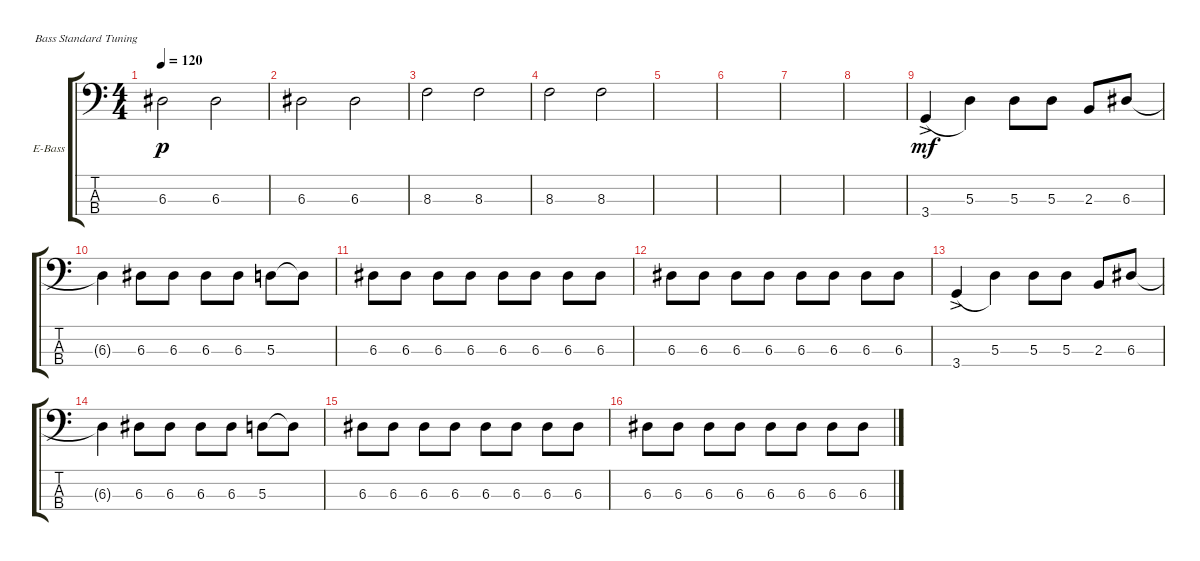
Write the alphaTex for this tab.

\defaultSystemsLayout 4
\bracketExtendMode groupsimilarinstruments
\firstSystemTrackNameOrientation horizontal
\otherSystemsTrackNameOrientation horizontal
\track ("Electric Bass" "E-Bass") {instrument electricbassfinger}
\staff {score tabs}
\tuning (G2 D2 A1 E1)
\ts (4 4)
\tempo 120
\clef f4
\ks c
6.3.2{dy p} 6.3.2 |
6.3.2 6.3.2 |
8.3.2 8.3.2 |
8.3.2 8.3.2 |
|
|
|
|
3.4{ac}.4{dy mf legatoorigin} 5.3.4 5.3.8 5.3.8 2.3.8 6.3.8 |
6.3{t}.4 6.3.8 6.3.8 6.3.8 6.3.8 5.3.8 5.3{t}.8 |
6.3.8 6.3.8 6.3.8 6.3.8 6.3.8 6.3.8 6.3.8 6.3.8 |
6.3.8 6.3.8 6.3.8 6.3.8 6.3.8 6.3.8 6.3.8 6.3.8 |
3.4{ac}.4{legatoorigin} 5.3.4 5.3.8 5.3.8 2.3.8 6.3.8 |
6.3{t}.4 6.3.8 6.3.8 6.3.8 6.3.8 5.3.8 5.3{t}.8 |
6.3.8 6.3.8 6.3.8 6.3.8 6.3.8 6.3.8 6.3.8 6.3.8 |
6.3.8 6.3.8 6.3.8 6.3.8 6.3.8 6.3.8 6.3.8 6.3.8
